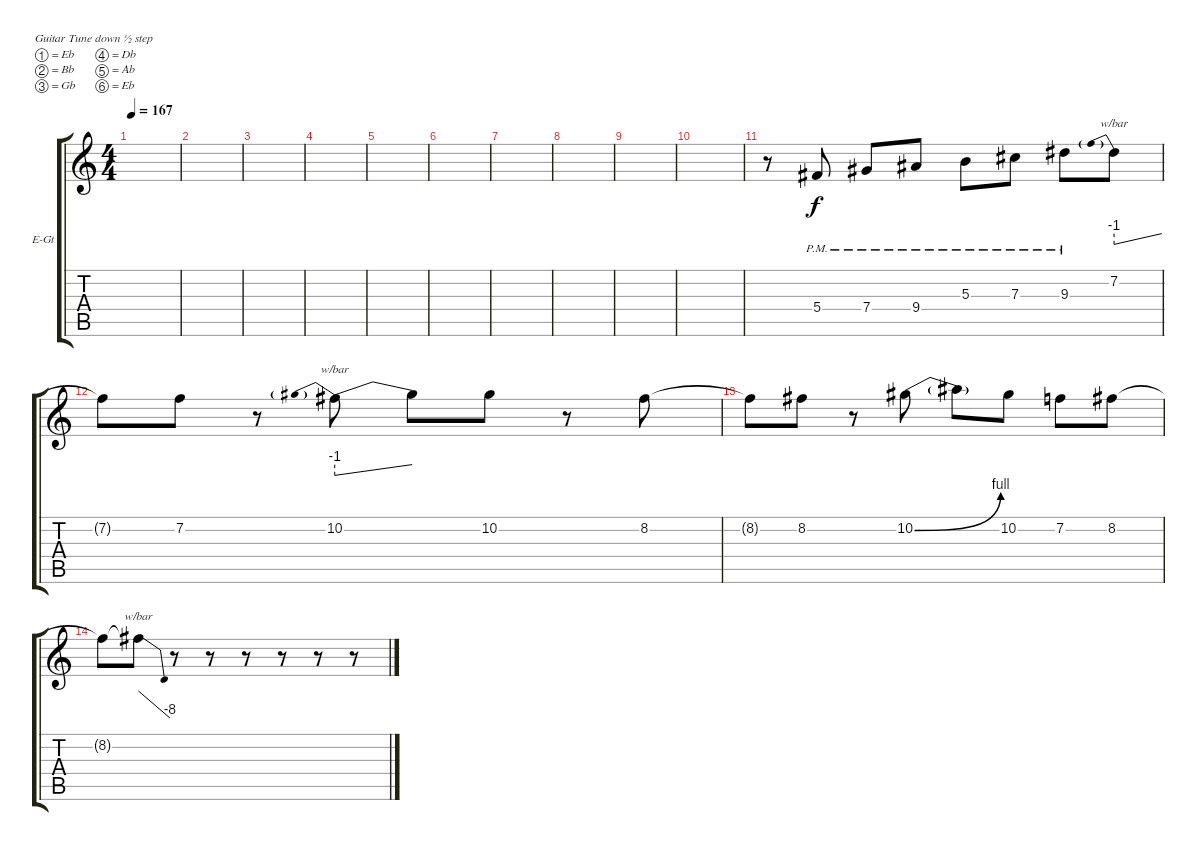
\bracketExtendMode groupsimilarinstruments
\firstSystemTrackNameOrientation horizontal
\otherSystemsTrackNameOrientation horizontal
\track ("solo" "E-Gt") {instrument distortionguitar}
\staff {score tabs}
\tuning (Eb4 Bb3 Gb3 Db3 Ab2 Eb2)
\ts (4 4)
\tempo 167
\clef g2
\ks c
|
|
|
|
|
|
|
|
|
|
r.8 5.4{pm}.8 7.4{pm}.8 9.4{pm}.8 5.3{pm}.8 7.3{pm}.8 9.3{pm}.8 7.2.8{tbe (predivedive default 0 -4 30 0)} |
7.2{t}.8 7.2.8 r.8 10.2.8{tbe (predivedive default 0 -4 30 0)} 10.2{t}.8 10.2.8 r.8 8.2.8 |
8.2{t}.8 8.2.8 r.8 10.2{be (bend 0 0 15 4)}.8 10.2{t}.8 10.2.8 7.2.8 8.2.8 |
8.2{t}.8 8.2{t}.8{tbe (dive default 0 0 59.4 -32)} r.8 r.8 r.8 r.8 r.8 r.8
